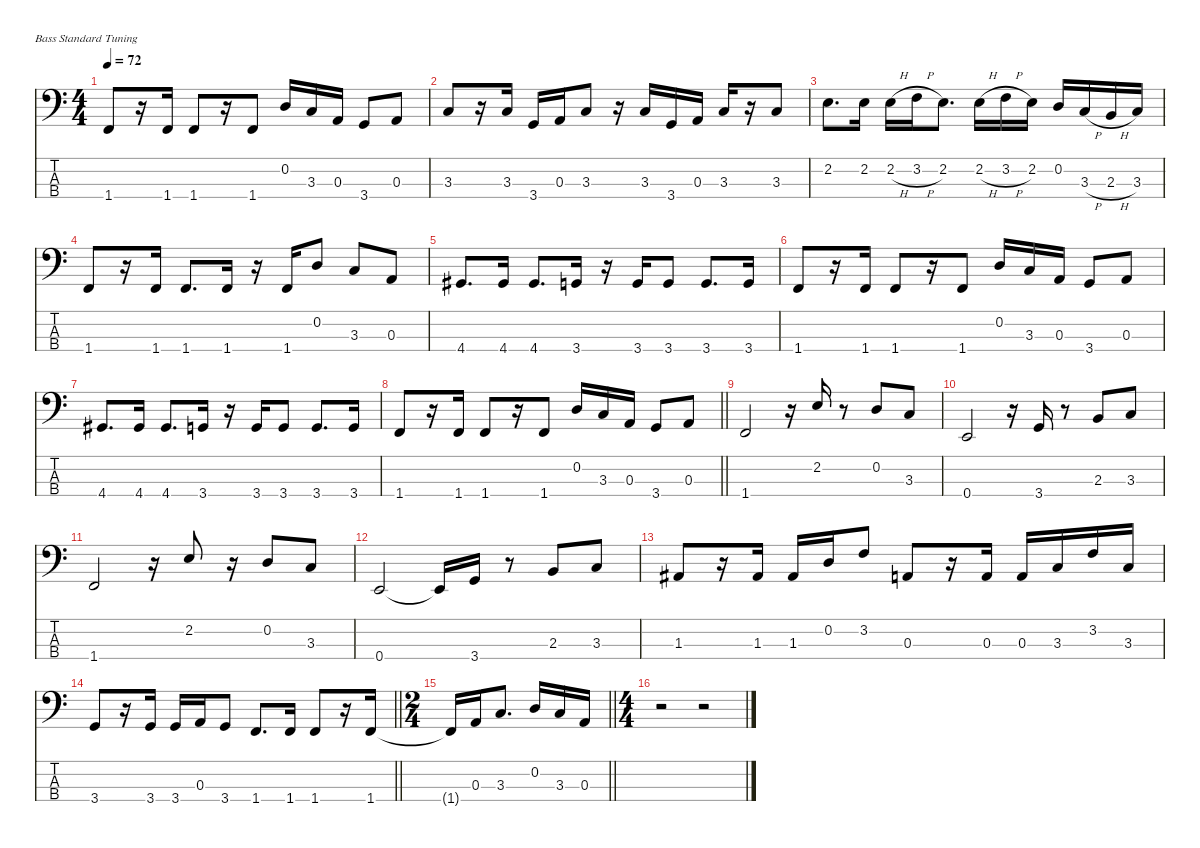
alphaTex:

\defaultSystemsLayout 4
\hideDynamics
\bracketExtendMode nobrackets
\singleTrackTrackNamePolicy hidden
\multiTrackTrackNamePolicy hidden
\otherSystemsTrackNameOrientation horizontal
\track ("Bass" "el.bs.") {instrument electricbassfinger}
\staff {score tabs}
\tuning (G2 D2 A1 E1)
\ts (4 4)
\tempo 72
\clef f4
\ks c
1.4.8{dy fff beam Up} r.16{beam Up} 1.4.16{beam Up} 1.4.8{beam Up} r.16{beam Up} 1.4.8{beam Up} 0.2.16{beam Up} 3.3.16{beam Up} 0.3.16{beam Up} 3.4.8{beam Up} 0.3.8{beam Up} |
3.3.8{beam Up} r.16{beam Up} 3.3.16{beam Up} 3.4.16{beam Up} 0.3.16{beam Up} 3.3.8{beam Up} r.16{beam Up} 3.3.16{beam Up} 3.4.16{beam Up} 0.3.16{beam Up} 3.3.16{beam Up} r.16{beam Up} 3.3.8{beam Up} |
2.2.8{d beam Down} 2.2.16{beam Down} 2.2{h}.16{beam Down} 3.2{h}.16{beam Down} 2.2.8{d beam Down} 2.2{h}.16{beam Down} 3.2{h}.16{beam Down} 2.2.16{beam Down} 0.2.16{beam Up} 3.3{h}.16{beam Up} 2.3{h}.16{beam Up} 3.3.16{beam Up} |
1.4.8{beam Up} r.16{beam Up} 1.4.16{beam Up} 1.4.8{d beam Up} 1.4.16{beam Up} r.16{beam Up} 1.4.16{beam Up} 0.2.8{beam Up} 3.3.8{beam Up} 0.3.8{beam Up} |
4.4{acc #}.8{d beam Up} 4.4{acc #}.16{beam Up} 4.4{acc #}.8{d beam Up} 3.4.16{beam Up} r.16{beam Up} 3.4.16{beam Up} 3.4.8{beam Up} 3.4.8{d beam Up} 3.4.16{beam Up} |
1.4.8{beam Up} r.16{beam Up} 1.4.16{beam Up} 1.4.8{beam Up} r.16{beam Up} 1.4.8{beam Up} 0.2.16{beam Up} 3.3.16{beam Up} 0.3.16{beam Up} 3.4.8{beam Up} 0.3.8{beam Up} |
4.4{acc #}.8{d beam Up} 4.4{acc #}.16{beam Up} 4.4{acc #}.8{d beam Up} 3.4.16{beam Up} r.16{beam Up} 3.4.16{beam Up} 3.4.8{beam Up} 3.4.8{d beam Up} 3.4.16{beam Up} |
\barLineRight lightlight
1.4.8{beam Up} r.16{beam Up} 1.4.16{beam Up} 1.4.8{beam Up} r.16{beam Up} 1.4.8{beam Up} 0.2.16{beam Up} 3.3.16{beam Up} 0.3.16{beam Up} 3.4.8{beam Up} 0.3.8{beam Up} |
1.4.2{beam Up} r.16{beam Up} 2.2.16{beam Down} r.8{beam Down} 0.2.8{beam Up} 3.3.8{beam Up} |
0.4.2{beam Up} r.16{beam Up} 3.4.16{beam Up} r.8{beam Up} 2.3.8{beam Up} 3.3.8{beam Up} |
1.4.2{beam Up} r.16{beam Up} 2.2.8{beam Down} r.16{beam Down} 0.2.8{beam Up} 3.3.8{beam Up} |
0.4.2{beam Up} 0.4{t}.16{dy f beam Up} 3.4.16{dy fff beam Up} r.8{beam Up} 2.3.8{beam Up} 3.3.8{beam Up} |
1.3{acc #}.8{beam Up} r.16{beam Up} 1.3{acc #}.16{beam Up} 1.3{acc #}.16{beam Up} 0.2.16{beam Up} 3.2.8{beam Up} 0.3.8{beam Up} r.16{beam Up} 0.3.16{beam Up} 0.3.16{beam Up} 3.3.16{beam Up} 3.2.16{beam Up} 3.3.16{beam Up} |
\barLineRight lightlight
3.4.8{beam Up} r.16{beam Up} 3.4.16{beam Up} 3.4.16{beam Up} 0.3.16{beam Up} 3.4.8{beam Up} 1.4.8{d beam Up} 1.4.16{beam Up} 1.4.8{beam Up} r.16{beam Up} 1.4.16{beam Up} |
\ts (2 4)
\beaming (8 2 2)
\barLineRight lightlight
1.4{t}.16{dy f beam Up} 0.3.16{dy fff beam Up} 3.3.8{d beam Up} 0.2.16{beam Up} 3.3.16{beam Up} 0.3.16{beam Up} |
\ts (4 4)
\beaming (8 2 2 2 2)
r.2{beam Down} r.2{beam Down}
